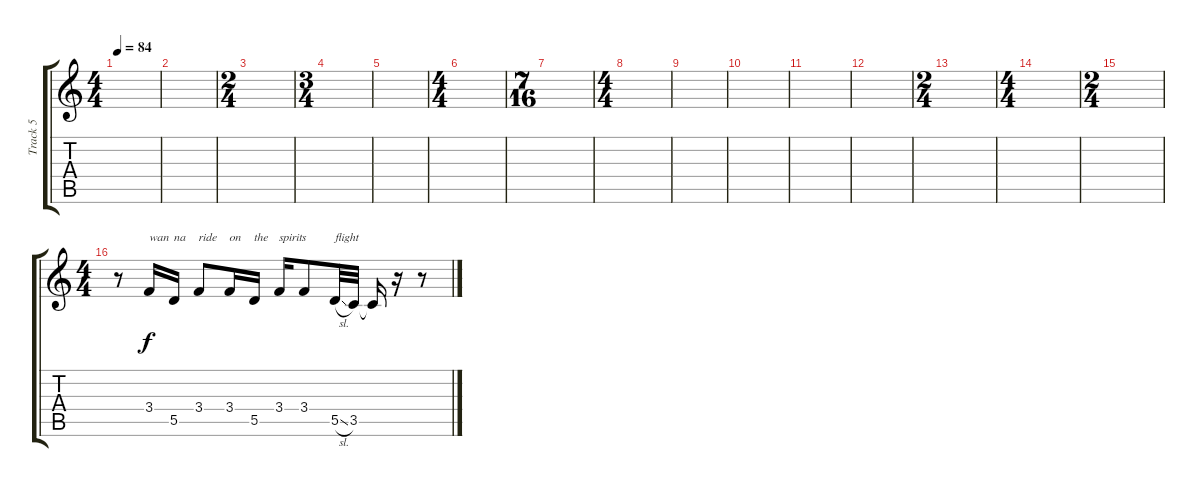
\track ("Track 5" "Track 5") {instrument acousticguitarsteel}
\staff {score tabs}
\tuning (E4 B3 G3 D3 A2 E2) {hide}
\ts (4 4)
\tempo 84
\clef g2
\ks c
|
|
\ts (2 4)
|
\ts (3 4)
|
|
\ts (4 4)
|
\ts (7 16)
|
\ts (4 4)
|
|
|
|
|
\ts (2 4)
|
\ts (4 4)
|
\ts (2 4)
|
\ts (4 4)
r.8 3.4.16{txt "wan"} 5.5.16{txt "na"} 3.4.8{txt "ride"} 3.4.16{txt "on"} 5.5.16{txt "the"} 3.4.16{txt "spirits"} 3.4.8 5.5{sl}.32{txt "flight"} 3.5.32 3.5{t}.16 r.16 r.8
